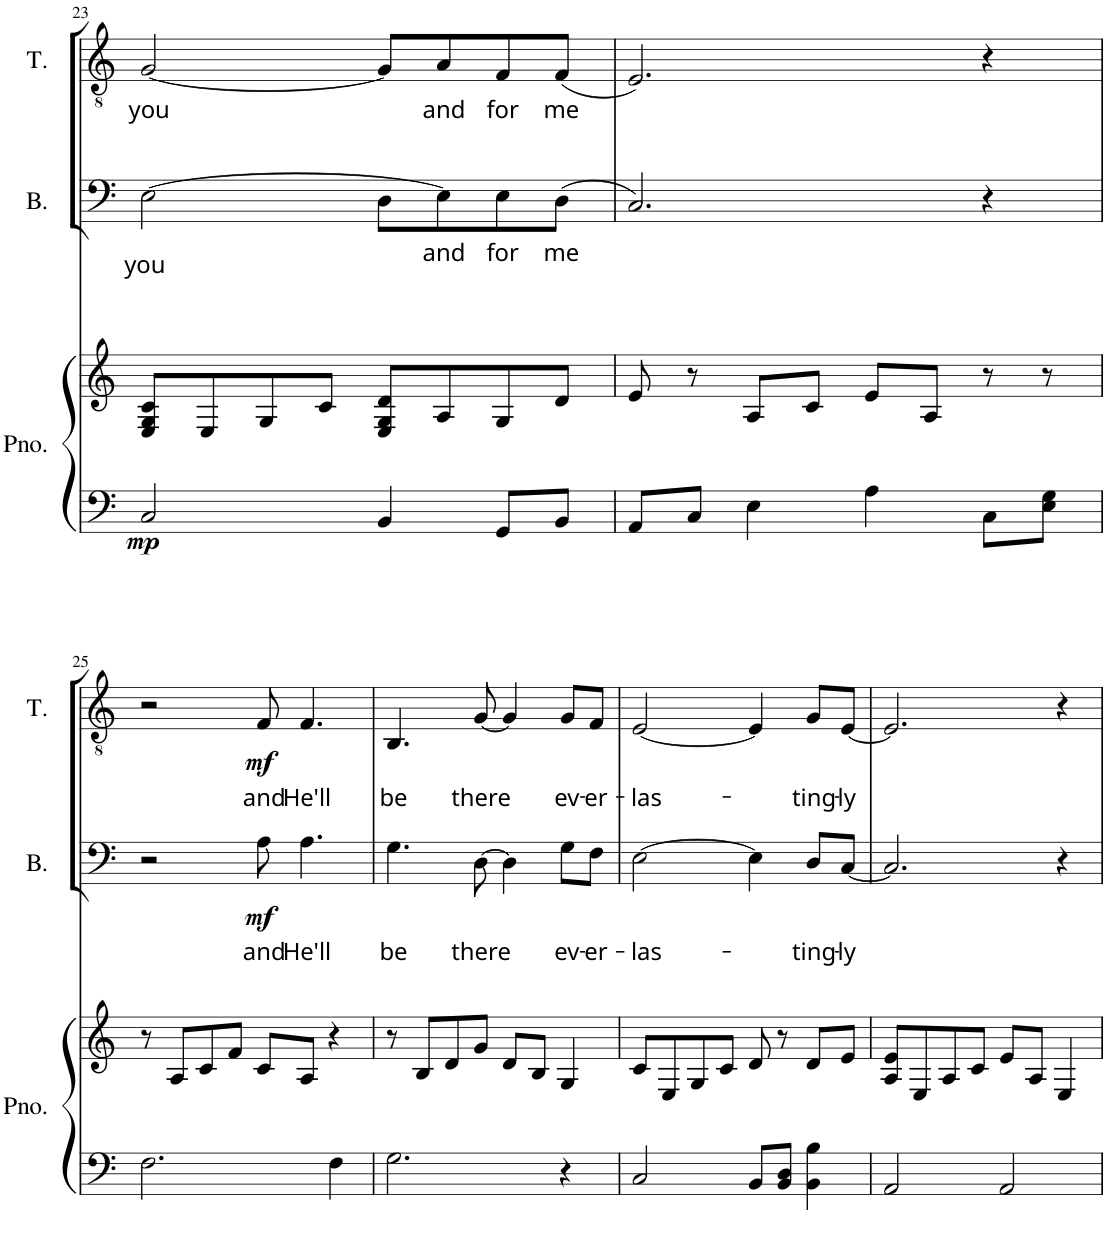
**kern	**kern	**dynam	**kern	**text	**dynam	**kern	**text	**dynam
*part3	*part3	*part3	*part2	*part2	*part2	*part1	*part1	*part1
*staff4	*staff3	*staff3/4	*staff2	*staff2	*staff2	*staff1	*staff1	*staff1
*I"Piano	*	*	*I"Bass	*	*	*I"Tenor	*	*
*I'Pno.	*	*	*I'B.	*	*	*I'T.	*	*
!!LO:PB:g=z
*clefF4	*clefG2	*	*clefF4	*	*	*clefGv2	*	*
*	*	*	*	*	*	*Trd-7c-12	*	*
*k[]	*k[]	*	*k[]	*	*	*k[]	*	*
*M4/4	*M4/4	*	*M4/4	*	*	*M4/4	*	*
=23	=23	=23	=23	=23	=23	=23	=23	=23
!	!	!LO:DY:b=2	!	!LO:LY:b	!	!	!LO:LY:b	!
2C/	8E/ 8G/ 8c/L	mp	[2E\	you	.	[2G/	you	.
.	8E/	.	.	.	.	.	.	.
.	8G/	.	.	.	.	.	.	.
.	8c/J	.	.	.	.	.	.	.
4BB/	8E/ 8G/ 8d/L	.	8D\L	.	.	8G/L]	.	.
!	!	!	!	!LO:LY:b	!	!	!LO:LY:b	!
.	8A/	.	8E\]	and	.	8A/	and	.
!	!	!	!	!LO:LY:b	!	!	!LO:LY:b	!
8GG/L	8G/	.	8E\	for	.	8F/	for	.
!	!	!	!	!LO:LY:b	!	!	!LO:LY:b	!
8BB/J	8d/J	.	(8D\J	me	.	(8F/J	me	.
=24	=24	=24	=24	=24	=24	=24	=24	=24
8AA/L	8e/	.	2.C/)	.	.	2.E/)	.	.
8C/J	8r	.	.	.	.	.	.	.
4E\	8A/L	.	.	.	.	.	.	.
.	8c/J	.	.	.	.	.	.	.
4A\	8e/L	.	.	.	.	.	.	.
.	8A/J	.	.	.	.	.	.	.
8C\L	8r	.	4r	.	.	4r	.	.
8E\ 8G\J	8r	.	.	.	.	.	.	.
!!LO:LB:g=z
=25	=25	=25	=25	=25	=25	=25	=25	=25
2.F\	8r	.	2r	.	.	2r	.	.
.	8A/L	.	.	.	.	.	.	.
.	8c/	.	.	.	.	.	.	.
.	8f/J	.	.	.	.	.	.	.
!	!	!	!	!LO:LY:b	!LO:DY:b	!	!LO:LY:b	!LO:DY:b
.	8c/L	.	8A\	-and	mf	8F/	-and	mf
!	!	!	!	!LO:LY:b	!	!	!LO:LY:b	!
.	8A/J	.	4.A\	He'll	.	4.F/	He'll	.
4F\	4r	.	.	.	.	.	.	.
=26	=26	=26	=26	=26	=26	=26	=26	=26
!	!	!	!	!LO:LY:b	!	!	!LO:LY:b	!
2.G\	8r	.	4.G\	be	.	4.BB/	be	.
.	8B/L	.	.	.	.	.	.	.
.	8d/	.	.	.	.	.	.	.
!	!	!	!	!LO:LY:b	!	!	!LO:LY:b	!
.	8g/J	.	[8D\	there	.	[8G/	there	.
.	8d/L	.	4D\]	.	.	4G/]	.	.
.	8B/J	.	.	.	.	.	.	.
!	!	!	!	!LO:LY:b	!	!	!LO:LY:b	!
4r	4G/	.	8G\L	ev-	.	8G/L	ev-	.
!	!	!	!	!LO:LY:b	!	!	!LO:LY:b	!
.	.	.	8F\J	-er-	.	8F/J	-er-	.
=27	=27	=27	=27	=27	=27	=27	=27	=27
!	!	!	!	!LO:LY:b	!	!	!LO:LY:b	!
2C/	8c/L	.	[2E\	-las-	.	[2E/	-las-	.
.	8E/	.	.	.	.	.	.	.
.	8G/	.	.	.	.	.	.	.
.	8c/J	.	.	.	.	.	.	.
8BB/L	8d/	.	4E\]	.	.	4E/]	.	.
8BB/ 8D/J	8r	.	.	.	.	.	.	.
!	!	!	!	!LO:LY:b	!	!	!LO:LY:b	!
4BB\ 4B\	8d/L	.	8D/L	-ting-	.	8G/L	-ting-	.
!	!	!	!	!LO:LY:b	!	!	!LO:LY:b	!
.	8e/J	.	[8C/J	-ly	.	[8E/J	-ly	.
=28	=28	=28	=28	=28	=28	=28	=28	=28
2AA/	8A/ 8e/L	.	2.C/]	.	.	2.E/]	.	.
.	8E/	.	.	.	.	.	.	.
.	8A/	.	.	.	.	.	.	.
.	8c/J	.	.	.	.	.	.	.
2AA/	8e/L	.	.	.	.	.	.	.
.	8A/J	.	.	.	.	.	.	.
.	4E/	.	4r	.	.	4r	.	.
=	=	=	=	=	=	=	=	=
*-	*-	*-	*-	*-	*-	*-	*-	*-
